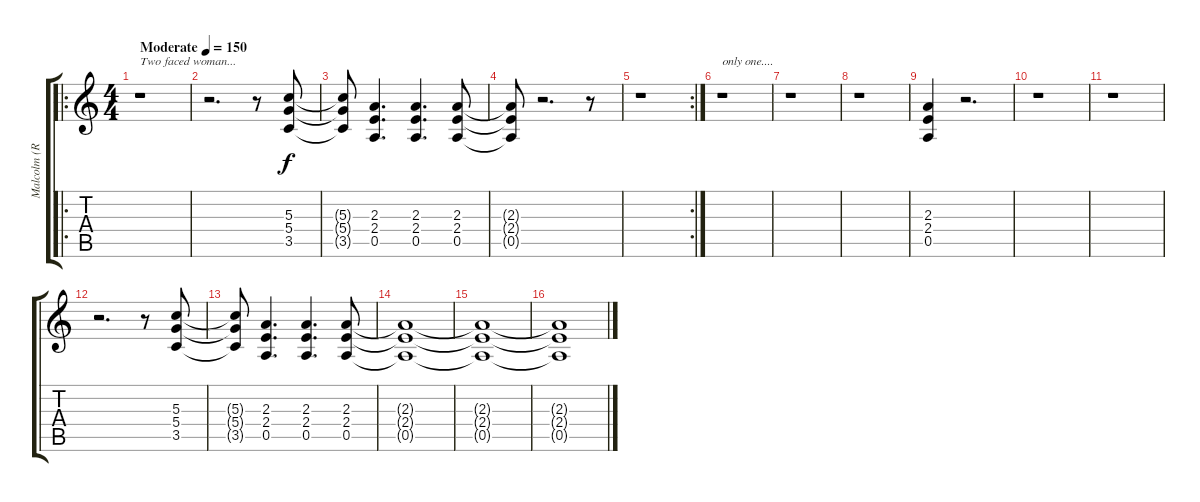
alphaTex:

\track ("Malcolm (Ryth)" "Malcolm (R") {instrument overdrivenguitar}
\staff {score tabs}
\tuning (E4 B3 G3 D3 A2 E2) {hide}
\ro
\ts (4 4)
\tempo (150 "Moderate")
\clef g2
\ks c
r.1{txt "Two faced woman..." dy f instrument overdrivenguitar} |
r.2{d} r.8 (5.3 5.4 3.5).8 |
(5.3{t} 5.4{t} 3.5{t}).8 (2.3 2.4 0.5).4{d} (2.3 2.4 0.5).4{d} (2.3 2.4 0.5).8 |
(2.3{t} 2.4{t} 0.5{t}).8 r.2{d} r.8 |
\rc 2
r.1 |
r.1{txt "only one...."} |
r.1 |
r.1 |
(2.3 2.4 0.5).4 r.2{d} |
r.1 |
r.1 |
r.2{d} r.8 (5.3 5.4 3.5).8 |
(5.3{t} 5.4{t} 3.5{t}).8 (2.3 2.4 0.5).4{d} (2.3 2.4 0.5).4{d} (2.3 2.4 0.5).8 |
(2.3{t} 2.4{t} 0.5{t}).1 |
(2.3{t} 2.4{t} 0.5{t}).1 |
(2.3{t} 2.4{t} 0.5{t}).1
